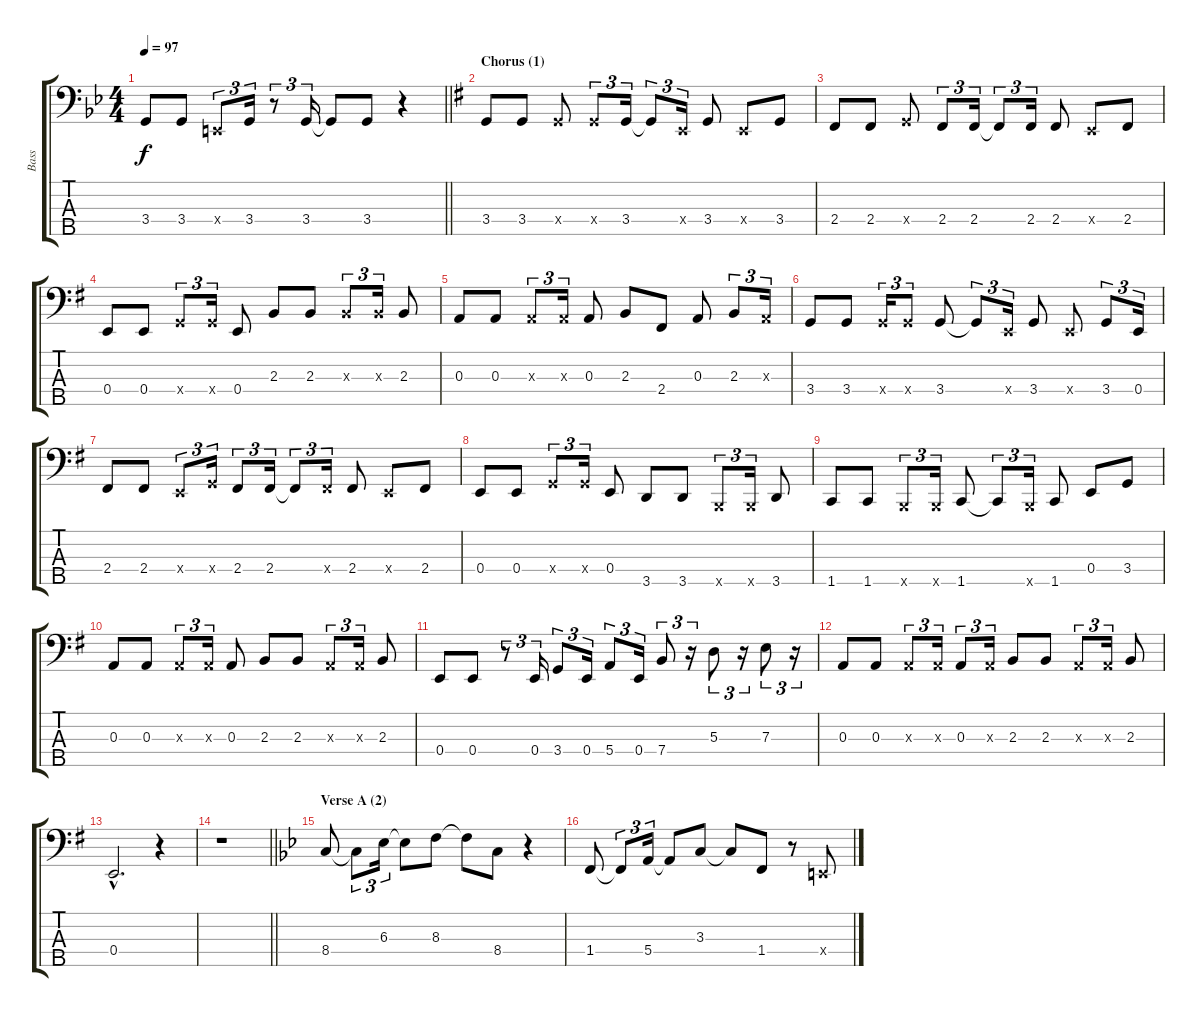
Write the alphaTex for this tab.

\track ("Bass" "Bass") {instrument electricbassfinger}
\staff {score tabs}
\tuning (G2 D2 A1 E1 B0) {hide}
\ts (4 4)
\tempo 97
\clef f4
\barLineRight lightlight
\ks bb
3.4.8{dy f} 3.4.8 0.4{x}.8{tu (3 2)} 3.4.16{tu (3 2)} r.8{tu (3 2)} 3.4.16{tu (3 2)} 3.4{t}.8 3.4.8 r.4 |
\section ("" "Chorus (1)")
\ks g
3.4.8 3.4.8 3.4{x}.8 3.4{x}.8{tu (3 2)} 3.4.16{tu (3 2)} 3.4{t}.8{tu (3 2)} 0.4{x}.16{tu (3 2)} 3.4.8 0.4{x}.8 3.4.8 |
2.4.8 2.4.8 3.4{x}.8 2.4.8{tu (3 2)} 2.4.16{tu (3 2)} 2.4{t}.8{tu (3 2)} 2.4.16{tu (3 2)} 2.4.8 0.4{x}.8 2.4.8 |
0.4.8 0.4.8 3.4{x}.8{tu (3 2)} 3.4{x}.16{tu (3 2)} 0.4.8 2.3.8 2.3.8 2.3{x}.8{tu (3 2)} 2.3{x}.16{tu (3 2)} 2.3.8 |
0.3.8 0.3.8 0.3{x}.8{tu (3 2)} 0.3{x}.16{tu (3 2)} 0.3.8 2.3.8 2.4.8 0.3.8 2.3.8{tu (3 2)} 0.3{x}.16{tu (3 2)} |
3.4.8 3.4.8 3.4{x}.16{tu (3 2)} 3.4{x}.8{tu (3 2)} 3.4.8 3.4{t}.8{tu (3 2)} 0.4{x}.16{tu (3 2)} 3.4.8 0.4{x}.8 3.4.8{tu (3 2)} 0.4.16{tu (3 2)} |
2.4.8 2.4.8 0.4{x}.8{tu (3 2)} 3.4{x}.16{tu (3 2)} 2.4.8{tu (3 2)} 2.4.16{tu (3 2)} 2.4{t}.8{tu (3 2)} 2.4{x}.16{tu (3 2)} 2.4.8 0.4{x}.8 2.4.8 |
0.4.8 0.4.8 3.4{x}.8{tu (3 2)} 3.4{x}.16{tu (3 2)} 0.4.8 3.5.8 3.5.8 0.5{x}.8{tu (3 2)} 0.5{x}.16{tu (3 2)} 3.5.8 |
1.5.8 1.5.8 0.5{x}.8{tu (3 2)} 0.5{x}.16{tu (3 2)} 1.5.8 1.5{t}.8{tu (3 2)} 0.5{x}.16{tu (3 2)} 1.5.8 0.4.8 3.4.8 |
0.3.8 0.3.8 0.3{x}.8{tu (3 2)} 0.3{x}.16{tu (3 2)} 0.3.8 2.3.8 2.3.8 0.3{x}.8{tu (3 2)} 0.3{x}.16{tu (3 2)} 2.3.8 |
0.4.8 0.4.8 r.8{tu (3 2)} 0.4.16{tu (3 2)} 3.4.8{tu (3 2)} 0.4.16{tu (3 2)} 5.4.8{tu (3 2)} 0.4.16{tu (3 2)} 7.4.8{tu (3 2)} r.16{tu (3 2)} 5.3.8{tu (3 2)} r.16{tu (3 2)} 7.3.8{tu (3 2)} r.16{tu (3 2)} |
0.3.8 0.3.8 0.3{x}.8{tu (3 2)} 0.3{x}.16{tu (3 2)} 0.3.8{tu (3 2)} 0.3{x}.16{tu (3 2)} 2.3.8 2.3.8 0.3{x}.8{tu (3 2)} 0.3{x}.16{tu (3 2)} 2.3.8 |
0.4{hac}.2{d} r.4 |
\barLineRight lightlight
r.1 |
\section ("" "Verse A (2)")
\ks bb
8.4.8 8.4{t}.8{tu (3 2)} 6.3.16{tu (3 2)} 6.3{t}.8 8.3.8 8.3{t}.8 8.4.8 r.4 |
1.4.8 1.4{t}.8{tu (3 2)} 5.4.16{tu (3 2)} 5.4{t}.8 3.3.8 3.3{t}.8 1.4.8 r.8 0.4{x}.8
